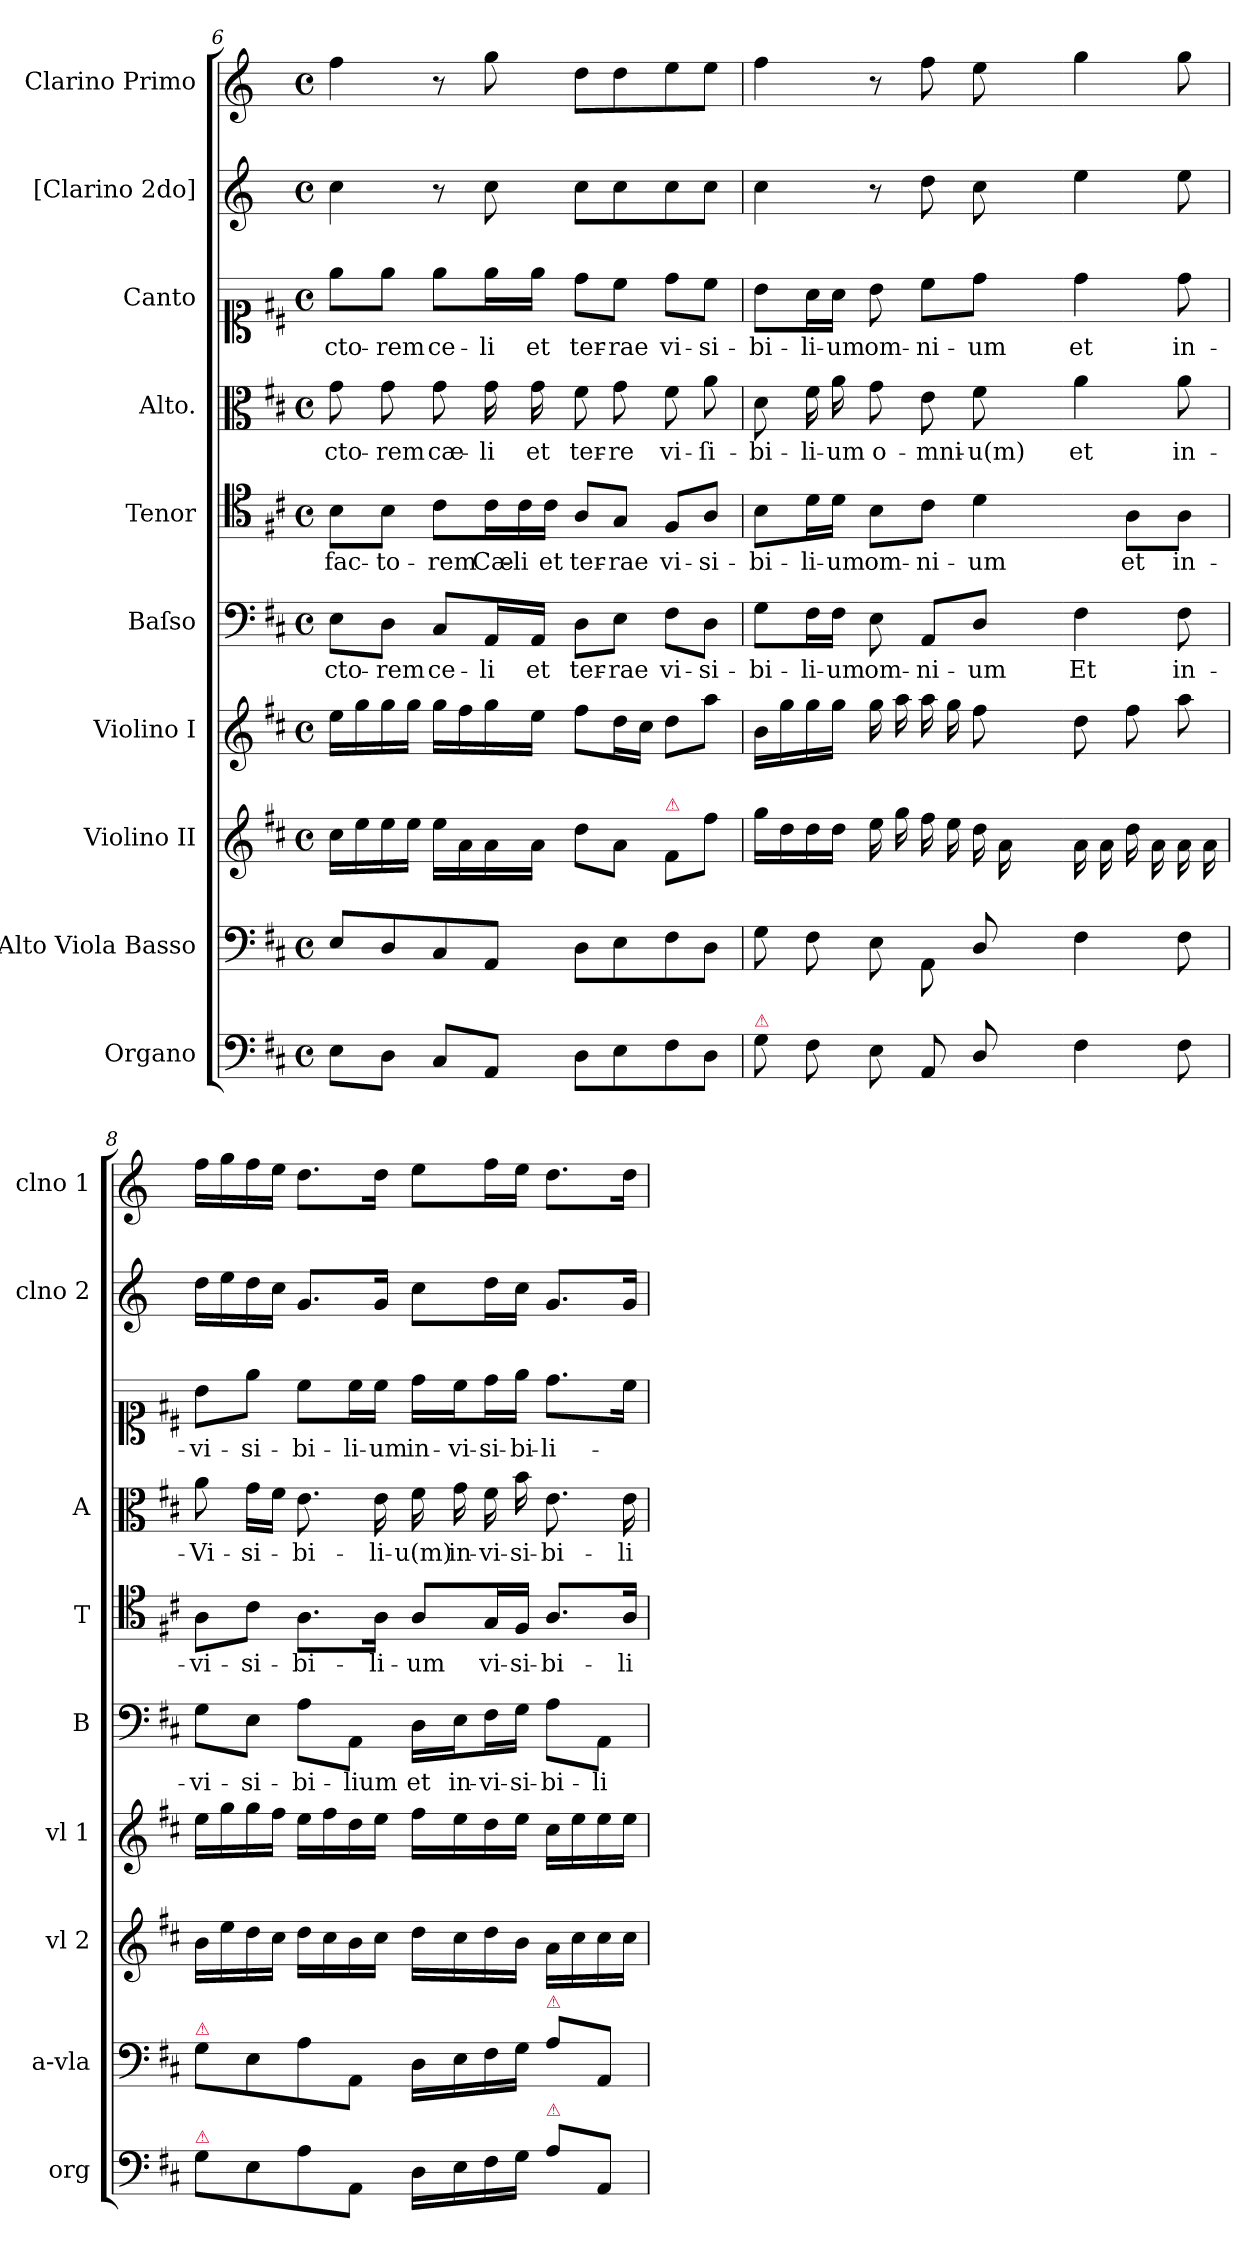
**kern	**kern	**kern	**kern	**kern	**text	**kern	**text	**kern	**text	**kern	**text	**kern	**kern
*part10	*part9	*part8	*part7	*part6	*part6	*part5	*part5	*part4	*part4	*part3	*part3	*part2	*part1
*staff10	*staff9	*staff8	*staff7	*staff6	*staff6	*staff5	*staff5	*staff4	*staff4	*staff3	*staff3	*staff2	*staff1
*I"Organo	*I"Alto Viola Basso	*I"Violino II	*I"Violino I	*I"Baſso	*	*I"Tenor	*	*I"Alto.	*	*I"Canto	*	*I"[Clarino 2do]	*I"Clarino Primo
*I'org	*I'a-vla	*I'vl 2	*I'vl 1	*I'B	*	*I'T	*	*I'A	*	*	*	*I'clno 2	*I'clno 1
*clefF4	*clefF4	*clefG2	*clefG2	*clefF4	*	*clefC4	*	*clefC3	*	*clefC1	*	*clefG2	*clefG2
*	*	*	*	*	*	*	*	*	*	*	*	*ITrd-1c-2	*ITrd-1c-2
*k[f#c#]	*k[f#c#]	*k[f#c#]	*k[f#c#]	*k[f#c#]	*	*k[f#c#]	*	*k[f#c#]	*	*k[f#c#]	*	*k[f#c#]	*k[f#c#]
*	*D:	*D:	*D:	*D:	*	*D:	*	*D:	*	*D:	*	*D:	*D:
*M4/4	*M4/4	*M4/4	*M4/4	*M4/4	*	*M4/4	*	*M4/4	*	*M4/4	*	*M4/4	*M4/4
*met(c)	*met(c)	*met(c)	*met(c)	*met(c)	*	*met(c)	*	*met(c)	*	*met(c)	*	*met(c)	*met(c)
=6	=6	=6	=6	=6	=6	=6	=6	=6	=6	=6	=6	=6	=6
8E\L	8E/L	16cc#\LL	16ee\LL	8E\L	-cto-	8B\L	fac-	8g\	-cto-	8ee\L	-cto-	4dd\	4gg\
.	.	16ee\	16gg\	.	.	.	.	.	.	.	.	.	.
8D\J	8D/	16ee\	16gg\	8D\J	-rem	8B\J	-to-	8g\	-rem	8ee\J	-rem	.	.
.	.	16ee\JJ	16gg\JJ	.	.	.	.	.	.	.	.	.	.
8C#/L	8C#/	16ee\LL	16gg\LL	8C#/L	ce-	8c#\L	-rem	8g\	cæ-	8ee\L	ce-	8r	8r
.	.	16a\	16ff#\	.	.	.	.	.	.	.	.	.	.
*	*	*	*	*	*	*Xtuplet	*	*	*	*	*	*	*
8AA/J	8AA/J	16a\	16gg\	16AA/L	-li	24c#\L	Cæ-	16g\	-li	16ee\L	-li	8dd\	8aa\
.	.	.	.	.	.	24c#\	-li	.	.	.	.	.	.
.	.	16a\JJ	16ee\JJ	16AA/JJ	et	.	.	16g\	et	16ee\JJ	et	.	.
.	.	.	.	.	.	24c#\JJ	et	.	.	.	.	.	.
=-	=-	=-	=-	=-	=-	=-	=-	=-	=-	=-	=-	=-	=-
8D\L	8D\L	8dd\L	8ff#\L	8D\L	ter-	8A/L	ter-	8f#\	ter-	8dd\L	ter-	8dd\L	8ee\L
8E\	8E\	8a\J	16dd\L	8E\J	-rae	8G/J	-rae	8g\	-re	8cc#\J	-rae	8dd\	8ee\
.	.	.	16cc#\JJ	.	.	.	.	.	.	.	.	.	.
!	!	!LO:TX:a:color=crimson:t=⚠	!	!	!	!	!	!	!	!	!	!	!
8F#\	8F#\	8f#\L	8dd\L	8F#\L	vi-	8F#/L	vi-	8f#\	vi-	8dd\L	vi-	8dd\	8ff#\
8D\J	8D\J	8ff#\J	8aa\J	8D\J	-si-	8A/J	-si-	8a\	-ſi-	8cc#\J	-si-	8dd\J	8ff#\J
=7	=7	=7	=7	=7	=7	=7	=7	=7	=7	=7	=7	=7	=7
!LO:TX:a:color=crimson:t=⚠	!	!	!	!	!	!	!	!	!	!	!	!	!
8G\	8G\	16gg\LL	16b\LL	8G\L	-bi-	8B\L	-bi-	8d\	-bi-	8b\L	-bi-	4dd\	4gg\
.	.	16dd\	16gg\	.	.	.	.	.	.	.	.	.	.
8F#\	8F#\	16dd\	16gg\	16F#\L	-li-	16d\L	-li-	16f#\	-li-	16a\L	-li-	.	.
.	.	16dd\JJ	16gg\JJ	16F#\JJ	-um	16d\JJ	-um	16a\	-um	16a\JJ	-um	.	.
=-	=-	=-	=-	=-	=-	=-	=-	=-	=-	=-	=-	=-	=-
8E\	8E\	16ee\	16gg\	8E\	om-	8B\L	om-	8g\	o-	8b\	om-	8r	8r
.	.	16gg\	16aa\	.	.	.	.	.	.	.	.	.	.
8AA/	8AA\	16ff#\	16aa\	8AA/L	-ni-	8c#\J	-ni-	8e\	-mni-	8cc#\L	-ni-	8ee\	8gg\
.	.	16ee\	16gg\	.	.	.	.	.	.	.	.	.	.
8D/	8D/	16dd\	8ff#\	8D/J	-um	4d\	-um	8f#\	-u(m)	8dd\J	-um	8dd\	8ff#\
.	.	16a\	.	.	.	.	.	.	.	.	.	.	.
8ryy	8ryy	8ryy	8ryy	8ryy	.	.	.	8ryy	.	8ryy	.	8ryy	8ryy
=-	=-	=-	=-	=-	=-	=-	=-	=-	=-	=-	=-	=-	=-
4F#\	4F#\	16a\	8dd\	4F#\	Et	8ryy	.	4a\	et	4dd\	et	4ff#\	4aa\
.	.	16a\	.	.	.	.	.	.	.	.	.	.	.
.	.	16dd\	8ff#\	.	.	8A\L	et	.	.	.	.	.	.
.	.	16a\	.	.	.	.	.	.	.	.	.	.	.
8F#\	8F#\	16a\	8aa\	8F#\	in-	8A\J	in-	8a\	in-	8dd\	in-	8ff#\	8aa\
.	.	16a\	.	.	.	.	.	.	.	.	.	.	.
=8	=8	=8	=8	=8	=8	=8	=8	=8	=8	=8	=8	=8	=8
!	!LO:TX:a:color=crimson:t=⚠	!	!	!	!	!	!	!	!	!	!	!	!
!LO:TX:a:color=crimson:t=⚠	!	!	!	!	!	!	!	!	!	!	!	!	!
8G\L	8G\L	16b\LL	16ee\LL	8G\L	-vi-	8A\L	-vi-	8a\	-Vi-	8b\L	-vi-	16ee\LL	16gg\LL
.	.	16ee\	16gg\	.	.	.	.	.	.	.	.	16ff#\	16aa\
8E\	8E\	16dd\	16gg\	8E\J	-si-	8c#\J	-si-	16g\LL	-si-	8ee\J	-si-	16ee\	16gg\
.	.	16cc#\JJ	16ff#\JJ	.	.	.	.	16f#\JJ	.	.	.	16dd\JJ	16ff#\JJ
8A\	8A\	16dd\LL	16ee\LL	8A\L	-bi-	8.A\L	-bi-	8.e\	-bi-	8cc#\L	-bi-	8.a/L	8.ee\L
.	.	16cc#\	16ff#\	.	.	.	.	.	.	.	.	.	.
8AA/J	8AA/J	16b\	16dd\	8AA\J	-lium	.	.	.	.	16cc#\L	-li-	.	.
.	.	16cc#\JJ	16ee\JJ	.	.	16A\Jk	-li-	16e\	-li-	16cc#\JJ	-um	16a/Jk	16ee\Jk
=-	=-	=-	=-	=-	=-	=-	=-	=-	=-	=-	=-	=-	=-
16D\LL	16D\LL	16dd\LL	16ff#\LL	16D\LL	et	8A/L	-um	16f#\	-u(m)	16dd\LL	in-	8dd\L	8ff#\L
16E\	16E\	16cc#\	16ee\	16E\J	in-	.	.	16g\	in-	16cc#\J	-vi-	.	.
16F#\	16F#\	16dd\	16dd\	16F#\L	-vi-	16G/L	vi-	16f#\	-vi-	16dd\L	-si-	16ee\L	16gg\L
16G\JJ	16G\JJ	16b\JJ	16ee\JJ	16G\JJ	-si-	16F#/JJ	-si-	16b\	-si-	16ee\JJ	-bi-	16dd\JJ	16ff#\JJ
!	!LO:TX:a:color=crimson:t=⚠	!	!	!	!	!	!	!	!	!	!	!	!
!LO:TX:a:color=crimson:t=⚠	!	!	!	!	!	!	!	!	!	!	!	!	!
8A\L	8A\L	16a\LL	16cc#\LL	8A\L	-bi-	8.A/L	-bi-	8.e\	-bi-	8.dd\L	-li-	8.a/L	8.ee\L
.	.	16cc#\	16ee\	.	.	.	.	.	.	.	.	.	.
8AA/J	8AA/J	16cc#\	16ee\	8AA\J	-li-	.	.	.	.	.	.	.	.
.	.	16cc#\JJ	16ee\JJ	.	.	16A/Jk	-li-	16e\	-li-	16cc#\Jk	.	16a/Jk	16ee\Jk
=	=	=	=	=	=	=	=	=	=	=	=	=	=
*-	*-	*-	*-	*-	*-	*-	*-	*-	*-	*-	*-	*-	*-
